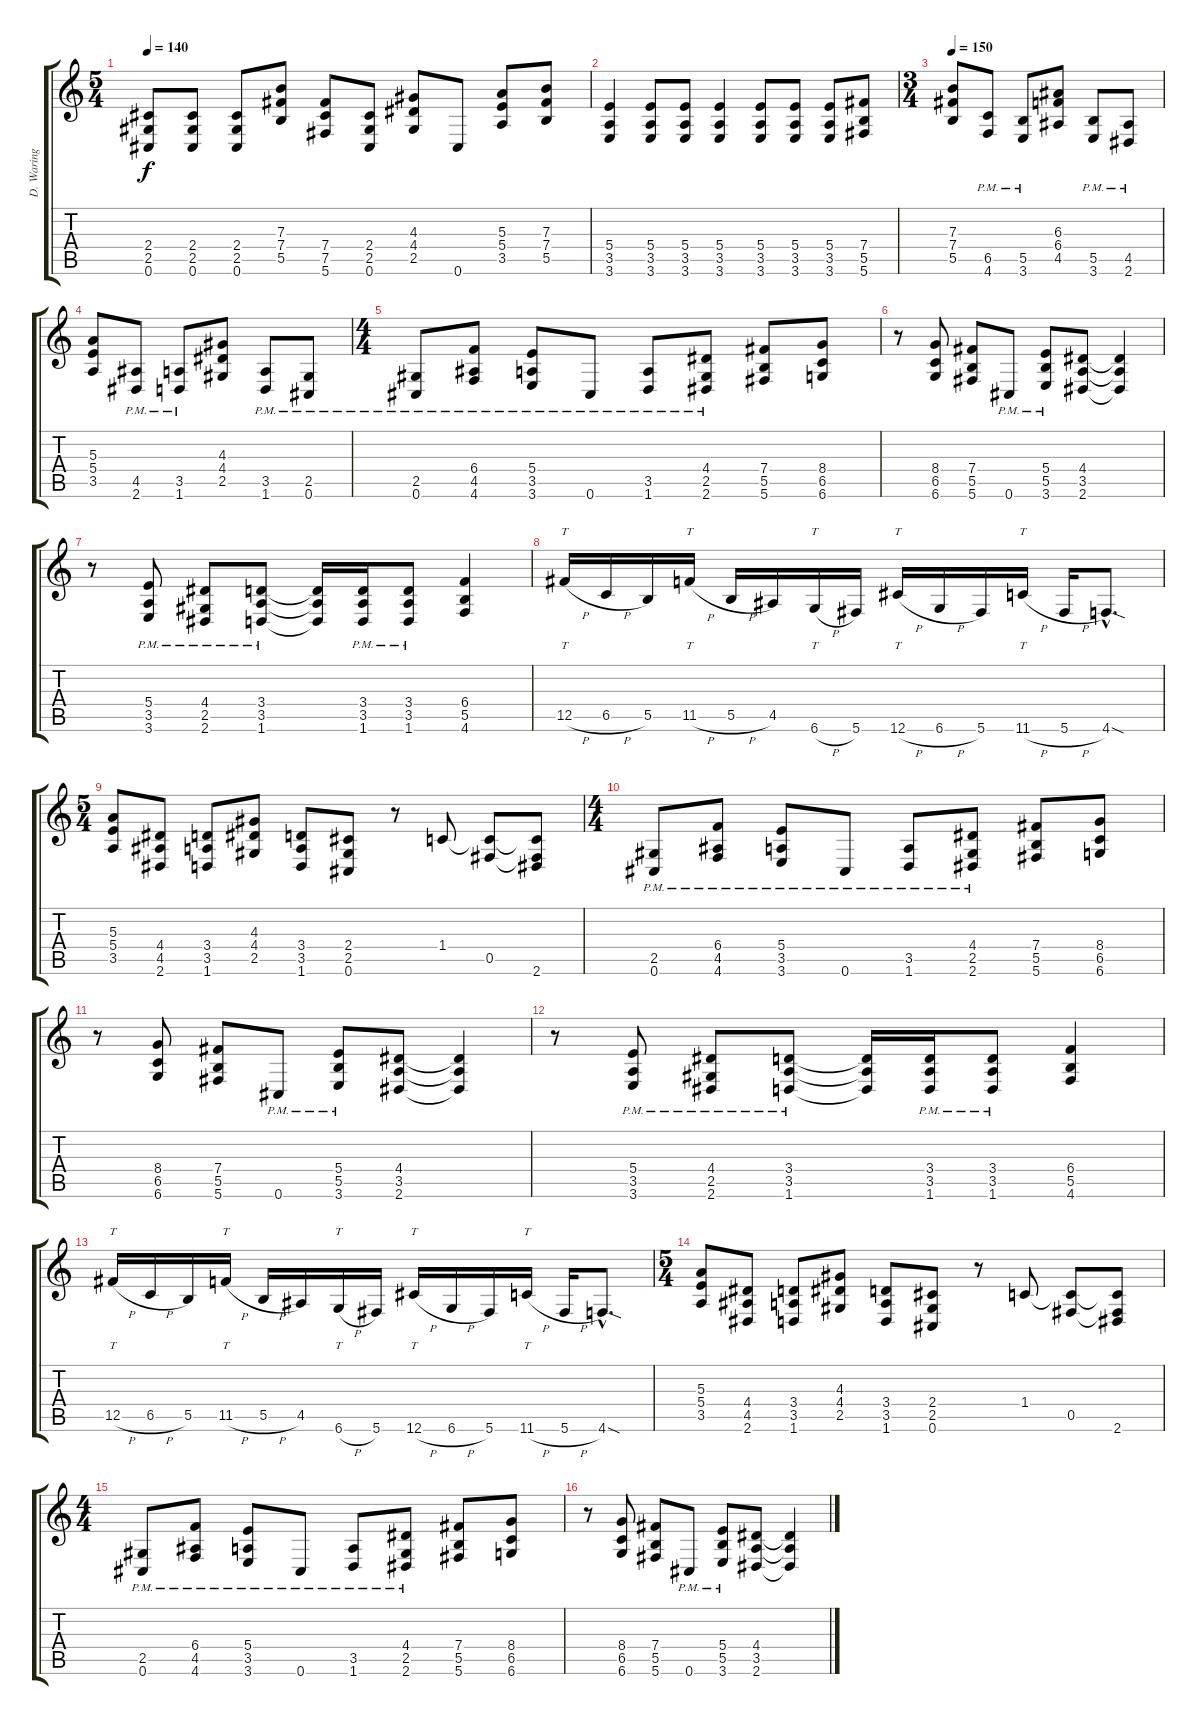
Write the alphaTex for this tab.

\track ("D. Waring Gtr." "D. Waring ") {instrument distortionguitar}
\staff {score tabs}
\tuning (Db4 Ab3 E3 B2 Gb2 Db2) {hide}
\ts (5 4)
\tempo 140
\clef g2
\ks c
(2.4 2.5 0.6).8{dy f} (2.4 2.5 0.6).8 (2.4 2.5 0.6).8 (7.3 7.4 5.5).8 (7.4 7.5 5.6).8 (2.4 2.5 0.6).8 (4.3 4.4 2.5).8 0.6.8 (5.3 5.4 3.5).8 (7.3 7.4 5.5).8 |
(5.4 3.5 3.6).4 (5.4 3.5 3.6).8 (5.4 3.5 3.6).8 (5.4 3.5 3.6).4 (5.4 3.5 3.6).8 (5.4 3.5 3.6).8 (5.4 3.5 3.6).8 (7.4 5.5 5.6).8 |
\ts (3 4)
\tempo 150
(7.3 7.4 5.5).8 (6.5{pm} 4.6{pm}).8 (5.5{pm} 3.6{pm}).8 (6.3 6.4 4.5).8 (5.5{pm} 3.6{pm}).8 (4.5{pm} 2.6{pm}).8 |
(5.3 5.4 3.5).8 (4.5{pm} 2.6{pm}).8 (3.5{pm} 1.6{pm}).8 (4.3 4.4 2.5).8 (3.5{pm} 1.6{pm}).8 (2.5{pm} 0.6{pm}).8 |
\ts (4 4)
(2.5{pm} 0.6{pm}).8 (6.4{pm} 4.5{pm} 4.6{pm}).8 (5.4{pm} 3.5{pm} 3.6{pm}).8 0.6{pm}.8 (3.5{pm} 1.6{pm}).8 (4.4{pm} 2.5{pm} 2.6{pm}).8 (7.4 5.5 5.6).8 (8.4 6.5 6.6).8 |
r.8 (8.4 6.5 6.6).8 (7.4 5.5 5.6).8 0.6{pm}.8 (5.4{pm} 5.5{pm} 3.6{pm}).8 (4.4 3.5 2.6).8 (4.4{t} 3.5{t} 2.6{t}).4 |
r.8 (5.4{pm} 3.5{pm} 3.6{pm}).8 (4.4{pm} 2.5{pm} 2.6{pm}).8 (3.4{pm} 3.5{pm} 1.6{pm}).8 (3.4{t} 3.5{t} 1.6{t}).16 (3.4{pm} 3.5{pm} 1.6{pm}).16 (3.4{pm} 3.5{pm} 1.6{pm}).8 (6.4 5.5 4.6).4 |
12.5{h}.16{tt} 6.5{h}.16 5.5.16 11.5{h}.16{tt} 5.5{h}.16 4.5.16 6.6{h}.16{tt} 5.6.16 12.6{h}.16{tt} 6.6{h}.16 5.6.16 11.6{h}.16{tt} 5.6{h}.16 4.6{sod hac}.8{d} |
\ts (5 4)
(5.3 5.4 3.5).8 (4.4 4.5 2.6).8 (3.4 3.5 1.6).8 (4.3 4.4 2.5).8 (3.4 3.5 1.6).8 (2.4 2.5 0.6).8 r.8 1.4.8 (1.4{t} 0.5).8 (1.4{t} 0.5{t} 2.6).8 |
\ts (4 4)
(2.5{pm} 0.6{pm}).8 (6.4{pm} 4.5{pm} 4.6{pm}).8 (5.4{pm} 3.5{pm} 3.6{pm}).8 0.6{pm}.8 (3.5{pm} 1.6{pm}).8 (4.4{pm} 2.5{pm} 2.6{pm}).8 (7.4 5.5 5.6).8 (8.4 6.5 6.6).8 |
r.8 (8.4 6.5 6.6).8 (7.4 5.5 5.6).8 0.6{pm}.8 (5.4{pm} 5.5{pm} 3.6{pm}).8 (4.4 3.5 2.6).8 (4.4{t} 3.5{t} 2.6{t}).4 |
r.8 (5.4{pm} 3.5{pm} 3.6{pm}).8 (4.4{pm} 2.5{pm} 2.6{pm}).8 (3.4{pm} 3.5{pm} 1.6{pm}).8 (3.4{t} 3.5{t} 1.6{t}).16 (3.4{pm} 3.5{pm} 1.6{pm}).16 (3.4{pm} 3.5{pm} 1.6{pm}).8 (6.4 5.5 4.6).4 |
12.5{h}.16{tt} 6.5{h}.16 5.5.16 11.5{h}.16{tt} 5.5{h}.16 4.5.16 6.6{h}.16{tt} 5.6.16 12.6{h}.16{tt} 6.6{h}.16 5.6.16 11.6{h}.16{tt} 5.6{h}.16 4.6{sod hac}.8{d} |
\ts (5 4)
(5.3 5.4 3.5).8 (4.4 4.5 2.6).8 (3.4 3.5 1.6).8 (4.3 4.4 2.5).8 (3.4 3.5 1.6).8 (2.4 2.5 0.6).8 r.8 1.4.8 (1.4{t} 0.5).8 (1.4{t} 0.5{t} 2.6).8 |
\ts (4 4)
(2.5{pm} 0.6{pm}).8 (6.4{pm} 4.5{pm} 4.6{pm}).8 (5.4{pm} 3.5{pm} 3.6{pm}).8 0.6{pm}.8 (3.5{pm} 1.6{pm}).8 (4.4{pm} 2.5{pm} 2.6{pm}).8 (7.4 5.5 5.6).8 (8.4 6.5 6.6).8 |
r.8 (8.4 6.5 6.6).8 (7.4 5.5 5.6).8 0.6{pm}.8 (5.4{pm} 5.5{pm} 3.6{pm}).8 (4.4 3.5 2.6).8 (4.4{t} 3.5{t} 2.6{t}).4
